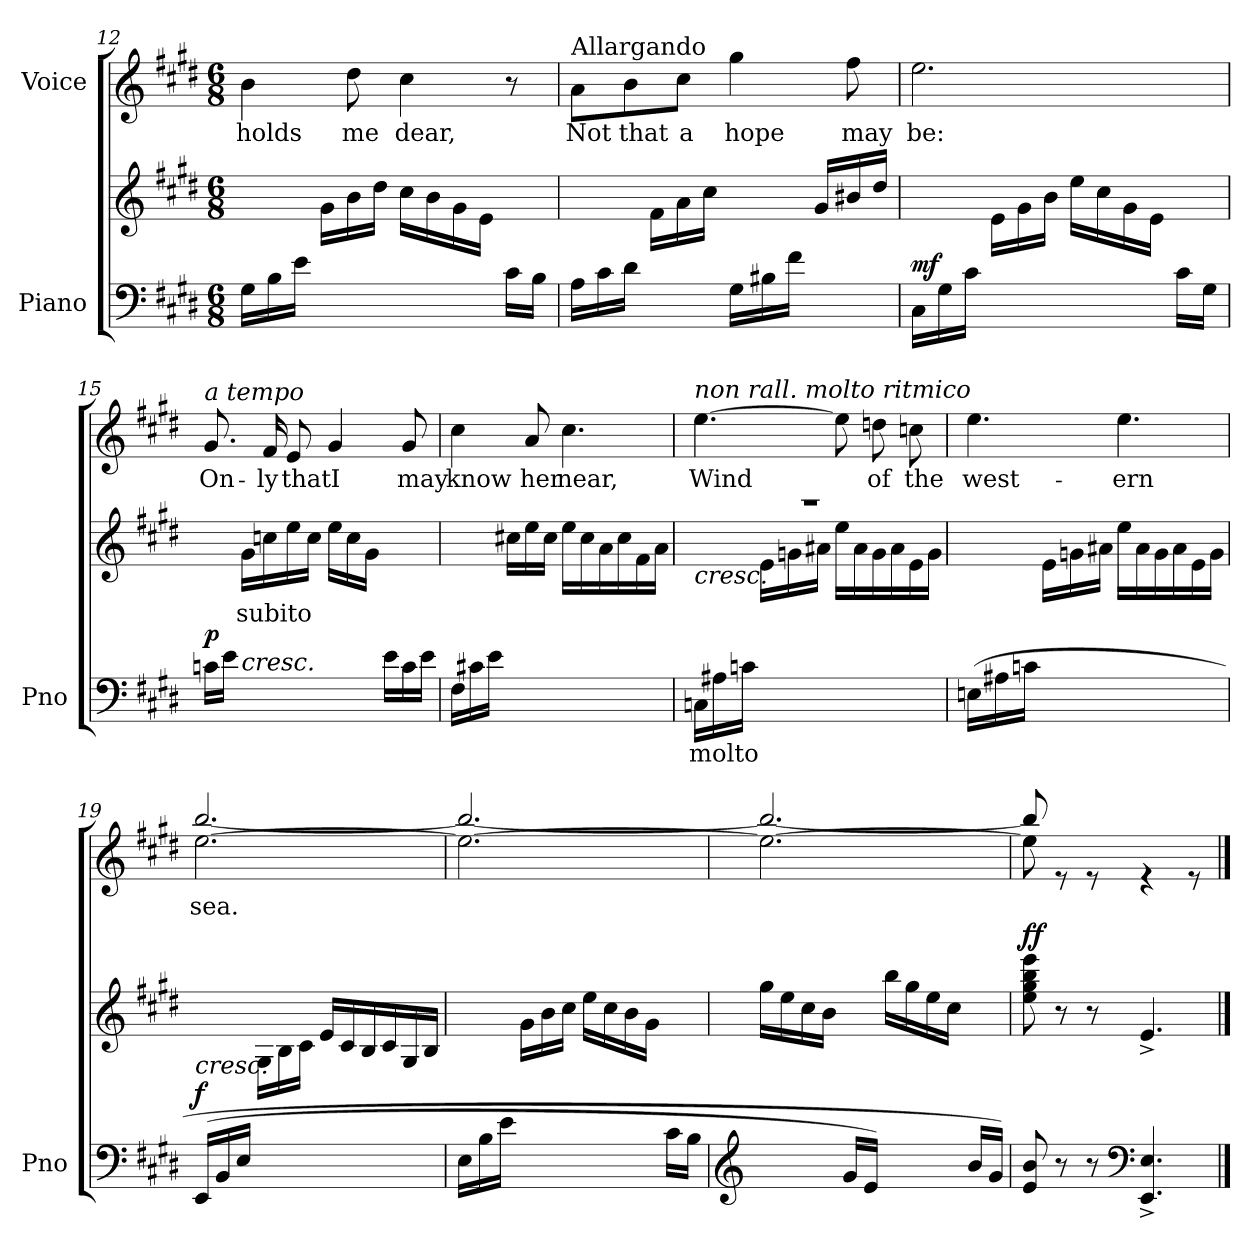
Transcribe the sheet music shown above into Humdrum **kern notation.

**kern	**text	**kern	**text	**dynam	**kern	**text
*part2	*part2	*part2	*part2	*part2	*part1	*part1
*staff3	*staff3	*staff2	*staff2	*staff2/3	*staff1	*staff1
*I"Piano	*	*	*	*	*I"Voice	*
*I'Pno	*	*	*	*	*	*
!!LO:PB:g=z
*clefF4	*	*clefG2	*	*	*clefG2	*
*k[f#c#g#d#]	*	*k[f#c#g#d#]	*	*	*k[f#c#g#d#]	*
*M6/8	*	*M6/8	*	*	*M6/8	*
=12	=12	=12	=12	=12	=12	=12
*	*	*^	*	*	*	*
!	!	!	!	!	!	!	!LO:LY:b
16G#\LL	.	2.ryy	8.ryy	.	.	4b\	holds
16B\	.	.	.	.	.	.	.
16e\JJ	.	.	.	.	.	.	.
4..ryy	.	.	16g#\LL	.	.	.	.
!	!	!	!	!	!	!	!LO:LY:b
.	.	.	16b\	.	.	8dd#\	me
.	.	.	16dd#\JJ	.	.	.	.
!	!	!	!	!	!	!	!LO:LY:b
.	.	.	16cc#\LL	.	.	4cc#\	dear,
.	.	.	16b\	.	.	.	.
.	.	.	16g#\	.	.	.	.
.	.	.	16e\JJ	.	.	.	.
16c#\LL	.	.	8ryy	.	.	8r	.
16B\JJ	.	.	.	.	.	.	.
=13	=13	=13	=13	=13	=13	=13	=13
!	!	!	!	!	!	!LO:TX:a:t=Allargando	!
!	!	!	!	!	!	!	!LO:LY:b
(>16A\LL	.	2.ryy	8.ryy	.	.	8a\L	Not
16c#\	.	.	.	.	.	.	.
!	!	!	!	!	!	!	!LO:LY:b
16d#\JJ	.	.	.	.	.	8b\	that
8.ryy	.	.	16f#\LL	.	.	.	.
!	!	!	!	!	!	!	!LO:LY:b
.	.	.	16a\	.	.	8cc#\J	a
.	.	.	16cc#\JJ)	.	.	.	.
!	!	!	!	!	!	!	!LO:LY:b
(>16G#\LL	.	.	8.ryy	.	.	4gg#\	hope
16B#X\	.	.	.	.	.	.	.
16f#\JJ	.	.	.	.	.	.	.
8.ryy	.	.	16g#/LL	.	.	.	.
!	!	!	!	!	!	!	!LO:LY:b
.	.	.	16b#X/	.	.	8ff#\	may
.	.	.	16dd#/JJ)	.	.	.	.
=14	=14	=14	=14	=14	=14	=14	=14
!	!	!	!	!	!LO:DY:a=2	!	!LO:LY:b
16C#\LL	.	2.ryy	8.ryy	.	mf	2.ee\	be:
16G#\	.	.	.	.	.	.	.
16c#\JJ	.	.	.	.	.	.	.
4..ryy	.	.	16e\LL	.	.	.	.
.	.	.	16g#\	.	.	.	.
.	.	.	16b\JJ	.	.	.	.
.	.	.	16ee\LL	.	.	.	.
.	.	.	16cc#\	.	.	.	.
.	.	.	16g#\	.	.	.	.
.	.	.	16e\JJ	.	.	.	.
16c#\LL	.	.	8ryy	.	.	.	.
16G#\JJ	.	.	.	.	.	.	.
!!LO:LB:g=z
=15	=15	=15	=15	=15	=15	=15	=15
!	!	!	!	!	!	!LO:TX:a:i:t=a tempo	!
!	!	!	!	!	!LO:DY:a=2	!	!LO:LY:b
16cn\LL	.	2.ryy	8ryy	.	p	8.g#/	On-
16e\JJ	.	.	.	.	.	.	.
!LO:TX:a:i:t=cresc.	!	!	!	!	!	!	!
!	!	!	!	!LO:LY:b	!	!	!
4..ryy	.	.	16g#\LL	subito	.	.	.
!	!	!	!	!	!	!	!LO:LY:b
.	.	.	16ccn\	.	.	16f#/	ly
!	!	!	!	!	!	!	!LO:LY:b
.	.	.	16ee\	.	.	8e/	that
.	.	.	16cc\JJ	.	.	.	.
!	!	!	!	!	!	!	!LO:LY:b
.	.	.	16ee\LL	.	.	4g#/	I
.	.	.	16cc\	.	.	.	.
.	.	.	16g#\JJ	.	.	.	.
16e\LL	.	.	8.ryy	.	.	.	.
!	!	!	!	!	!	!	!LO:LY:b
16c\	.	.	.	.	.	8g#/	may
16e\JJ	.	.	.	.	.	.	.
=16	=16	=16	=16	=16	=16	=16	=16
!	!	!	!	!	!	!	!LO:LY:b
(>16F#\LL	.	2.ryy	8.ryy	.	.	4cc#\	know
16c#X\	.	.	.	.	.	.	.
16e\JJ	.	.	.	.	.	.	.
2ryy	.	.	16cc#X\LL	.	.	.	.
!	!	!	!	!	!	!	!LO:LY:b
.	.	.	16ee\	.	.	8a/	her
.	.	.	16cc#\JJ	.	.	.	.
!	!	!	!	!	!	!	!LO:LY:b
.	.	.	16ee\LL	.	.	4.cc#\	near,
.	.	.	16cc#\	.	.	.	.
.	.	.	16a\	.	.	.	.
.	.	.	16cc#\	.	.	.	.
.	.	.	16f#\	.	.	.	.
16ryy	.	.	16a\JJ)	.	.	.	.
=17	=17	=17	=17	=17	=17	=17	=17
!	!	!	!	!	!	!LO:TX:a:i:t=non rall.   molto ritmico	!
!	!	!LO:TX:b:i:t=cresc.	!	!	!	!	!
!	!LO:LY:a	!	!	!	!	!	!LO:LY:b
(>16Cn\LL	molto	2.r	8.ryy	.	.	[4.ee\	Wind
16A#X\	.	.	.	.	.	.	.
16cn\JJ	.	.	.	.	.	.	.
2ryy	.	.	16e\LL	.	.	.	.
.	.	.	16gn\	.	.	.	.
.	.	.	16a#X\JJ	.	.	.	.
.	.	.	16ee\LL	.	.	8ee\]	.
.	.	.	16a#\	.	.	.	.
!	!	!	!	!	!	!	!LO:LY:b
.	.	.	16g\	.	.	8ddn\	of
.	.	.	16a#\	.	.	.	.
!	!	!	!	!	!	!	!LO:LY:b
.	.	.	16e\	.	.	8ccn\	the
16ryy	.	.	16g\JJ)	.	.	.	.
!!LO:LB:g=z
=18	=18	=18	=18	=18	=18	=18	=18
!	!	!	!	!	!	!	!LO:LY:b
(>16En\LL	.	2.ryy	8.ryy	.	.	4.ee\	west-
16A#X\	.	.	.	.	.	.	.
16cn\JJ	.	.	.	.	.	.	.
2ryy	.	.	16e\LL	.	.	.	.
.	.	.	16gn\	.	.	.	.
.	.	.	16a#X\JJ	.	.	.	.
!	!	!	!	!	!	!	!LO:LY:b
.	.	.	16ee\LL	.	.	4.ee\	ern
.	.	.	16a#\	.	.	.	.
.	.	.	16g\	.	.	.	.
.	.	.	16a#\	.	.	.	.
.	.	.	16e\	.	.	.	.
16ryy	.	.	16g\JJ)	.	.	.	.
=19	=19	=19	=19	=19	=19	=19	=19
!LO:TX:a:i:t=cresc.	!	!	!	!	!	!	!
!	!	!	!	!	!LO:DY:a=2	!	!LO:LY:b
*	*	*	*	*	*	*^	*
(>16EE/LL	.	2.ryy	8.ryy	.	f	[2.ee\	[2.bb!/	sea.
16BB/	.	.	.	.	.	.	.	.
16E/JJ	.	.	.	.	.	.	.	.
2ryy	.	.	16G#\LL	.	.	.	.	.
.	.	.	16B\	.	.	.	.	.
.	.	.	16c#\JJ	.	.	.	.	.
.	.	.	16e/LL	.	.	.	.	.
.	.	.	16c#/	.	.	.	.	.
.	.	.	16B/	.	.	.	.	.
.	.	.	16c#/	.	.	.	.	.
.	.	.	16G#/	.	.	.	.	.
16ryy	.	.	16B/JJ)	.	.	.	.	.
!!LO:PB:g=z	!!
=20	=20	=20	=20	=20	=20	=20	=20	=20
16E\LL	.	2.ryy	8.ryy	.	.	2.ee\_	2.bb!/_	.
16B\	.	.	.	.	.	.	.	.
16e\JJ	.	.	.	.	.	.	.	.
4..ryy	.	.	16g#\LL	.	.	.	.	.
.	.	.	16b\	.	.	.	.	.
.	.	.	16cc#\JJ	.	.	.	.	.
.	.	.	16ee\LL	.	.	.	.	.
.	.	.	16cc#\	.	.	.	.	.
.	.	.	16b\	.	.	.	.	.
.	.	.	16g#\JJ	.	.	.	.	.
16c#\LL	.	.	8ryy	.	.	.	.	.
16B\JJ	.	.	.	.	.	.	.	.
=21	=21	=21	=21	=21	=21	=21	=21	=21
*clefG2	*	*	*	*	*	*	*	*
4ryy	.	2.ryy	(>16gg#\LL	.	.	2.ee\_	2.bb!/_	.
.	.	.	16ee\	.	.	.	.	.
.	.	.	16cc#\	.	.	.	.	.
.	.	.	16b\JJ	.	.	.	.	.
16g#/LL	.	.	8ryy	.	.	.	.	.
16e/JJ)	.	.	.	.	.	.	.	.
4ryy	.	.	(>16bb\LL	.	.	.	.	.
.	.	.	16gg#\	.	.	.	.	.
.	.	.	16ee\	.	.	.	.	.
.	.	.	16cc#\JJ	.	.	.	.	.
16b/LL	.	.	8ryy	.	.	.	.	.
16g#/JJ)	.	.	.	.	.	.	.	.
*	*	*v	*v	*	*	*	*	*
=22	=22	=22	=22	=22	=22	=22	=22
!	!	!	!	!LO:DY:b	!	!	!
8e/ 8b/	.	8ee\ 8gg#\ 8bb\ 8eee\	.	ff	8bb!/]	8ee\]	.
8r	.	8r	.	.	8re	2ryy	.
8r	.	8r	.	.	8re	.	.
*clefF4	*	*	*	*	*	*	*
4.EE/^ 4.E/^	.	4.e^/	.	.	4re	.	.
.	.	.	.	.	8re	8ryy	.
*	*	*	*	*	*v	*v	*
==	==	==	==	==	==	==
*-	*-	*-	*-	*-	*-	*-
